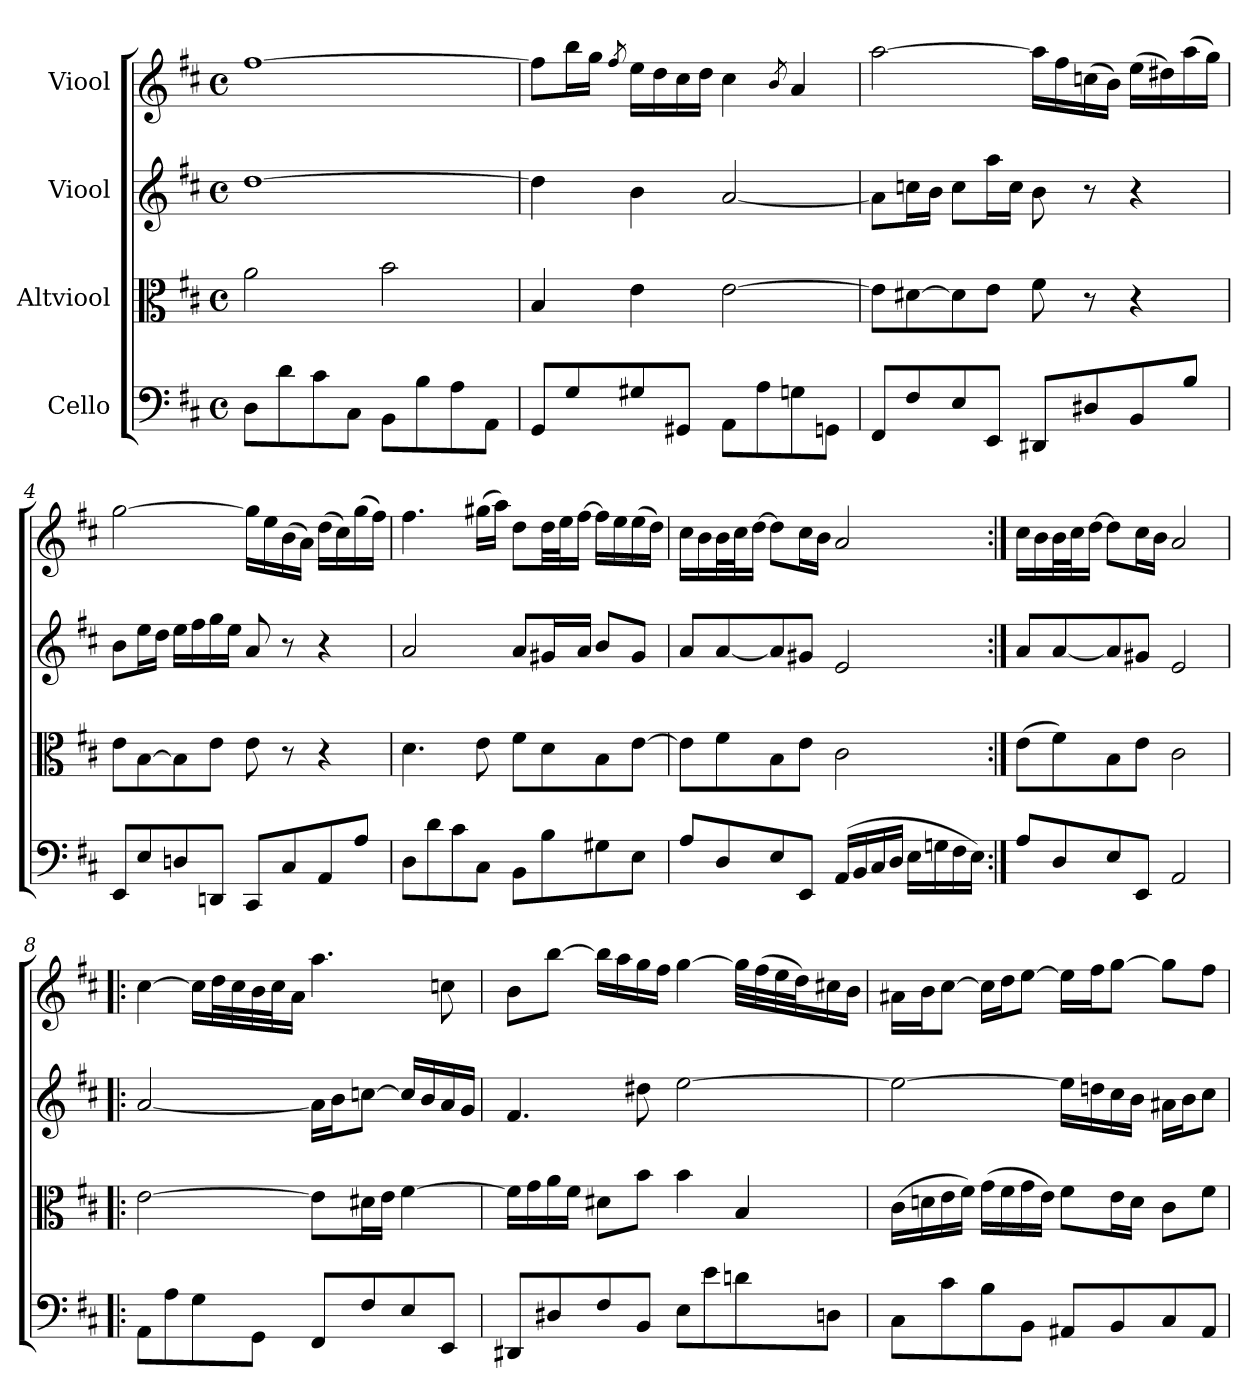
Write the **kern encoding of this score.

**kern	**kern	**kern	**kern
*part4	*part3	*part2	*part1
*staff4	*staff3	*staff2	*staff1
*I"Cello	*I"Altviool	*I"Viool	*I"Viool
*clefF4	*clefC3	*clefG2	*clefG2
*k[f#c#]	*k[f#c#]	*k[f#c#]	*k[f#c#]
*M4/4	*M4/4	*M4/4	*M4/4
*met(c)	*met(c)	*met(c)	*met(c)
*MM30	*MM30	*MM30	*MM30
=1	=1	=1	=1
8D\L	2a\	[1dd	[1ff#
8d\	.	.	.
8c#\	.	.	.
8C#\J	.	.	.
8BB\L	2b\	.	.
8B\	.	.	.
8A\	.	.	.
8AA\J	.	.	.
=2	=2	=2	=2
8GG/L	4B/	4dd\]	8ff#\L]
8G/	.	.	16bb\L
.	.	.	16gg\JJ
.	.	.	8qff#/
8G#X/	4e\	4b\	16ee\LL
.	.	.	16dd\
8GG#X/J	.	.	16cc#\
.	.	.	16dd\JJ
8AA\L	[2e\	[2a/	4cc#\
8A\	.	.	.
.	.	.	8qb/
8Gn\	.	.	4a/
8GGn\J	.	.	.
=3	=3	=3	=3
8FF#/L	8e\L]	8a\L]	[2aa\
8F#/	[8d#X\	16ccn\L	.
.	.	16b\JJ	.
8E/	8d#\]	8cc\L	.
8EE/J	8e\J	16aa\L	.
.	.	16cc\JJ	.
8DD#X/L	8f#\	8b\	16aa\LL]
.	.	.	16ff#\
8D#X/	8r	8r	(16ccn\
.	.	.	16b\JJ)
8BB/	4r	4r	(16ee\LL
.	.	.	16dd#X\)
8B/J	.	.	(16aa\
.	.	.	16gg\JJ)
!!LO:LB:g=z
=4	=4	=4	=4
8EE/L	8e\L	8b\L	[2gg\
8E/	[8B\	16ee\L	.
.	.	16dd\JJ	.
8Dn/	8B\]	16ee\LL	.
.	.	16ff#\	.
8DDn/J	8e\J	16gg\	.
.	.	16ee\JJ	.
8CC#/L	8e\	8a/	16gg\LL]
.	.	.	16ee\
8C#/	8r	8r	(16b\
.	.	.	16a\JJ)
8AA/	4r	4r	(16dd\LL
.	.	.	16cc#\)
8A/J	.	.	(16gg\
.	.	.	16ff#\JJ)
=5	=5	=5	=5
8D\L	4.d\	2a/	4.ff#\
8d\	.	.	.
8c#\	.	.	.
8C#\J	8e\	.	(16gg#X\LL
.	.	.	16aa\JJ)
8BB\L	8f#\L	8a/L	8dd\L
8B\	8d\	16g#X/L	32dd\LL
.	.	.	32ee\J
.	.	16a/JJ	[16ff#\JJ
8G#X\	8B\	8b/L	16ff#\LL]
.	.	.	16ee\
8E\J	[8e\J	8g#/J	(16ee\
.	.	.	16dd\JJ)
!!LO:LB:g=z
=6	=6	=6	=6
8A/L	8e\L]	8a/L	16cc#\LL
.	.	.	16b\
8D/	8f#\	[8a/	32b\L
.	.	.	32cc#\J
.	.	.	[16dd\JJ
8E/	8B\	8a/]	8dd\L]
8EE/J	8e\J	8g#X/J	16cc#\L
.	.	.	16b\JJ
(16AA/LL	2c#\	2e/	2a/
16BB/	.	.	.
16C#/	.	.	.
16D/JJ	.	.	.
16E\LL	.	.	.
16Gn\	.	.	.
16F#\	.	.	.
16E\JJ)	.	.	.
=7:|!	=7:|!	=7:|!	=7:|!
8A/L	(8e\L	8a/L	16cc#\LL
.	.	.	16b\
8D/	8f#\)	[8a/	32b\L
.	.	.	32cc#\J
.	.	.	[16dd\JJ
8E/	8B\	8a/]	8dd\L]
8EE/J	8e\J	8g#X/J	16cc#\L
.	.	.	16b\JJ
2AA/	2c#\	2e/	2a/
!!LO:PB:g=z
=8!|:	=8!|:	=8!|:	=8!|:
8AA\L	[2e\	[2a/	[4cc#\
8A\	.	.	.
8G\	.	.	16cc#\LL]
.	.	.	32dd\L
.	.	.	32cc#\
8GG\J	.	.	32b\
.	.	.	32cc#\J
.	.	.	16a\JJ
8FF#/L	8e\L]	16a\LL]	4.aa\
.	.	16b\J	.
8F#/	16d#X\L	[8ccn\J	.
.	16e\JJ	.	.
8E/	[4f#\	16cc/LL]	.
.	.	16b/	.
8EE/J	.	16a/	8ccn\
.	.	16g/JJ	.
=9	=9	=9	=9
8DD#X/L	16f#\LL]	4.f#/	8b\L
.	16g\	.	.
8D#X/	16a\	.	[8bb\J
.	16f#\JJ	.	.
8F#/	8d#X\L	.	16bb\LL]
.	.	.	16aa\
8BB/J	8b\J	8dd#X\	16gg\
.	.	.	16ff#\JJ
8E\L	4b\	[2ee\	[4gg\
8e\	.	.	.
8dn\	4B/	.	32gg\LLL]
.	.	.	(32ff#\
.	.	.	32ee\
.	.	.	32dd\J)
8Dn\J	.	.	16cc#X\
.	.	.	16b\JJ
!!LO:LB:g=z
=10	=10	=10	=10
8C#\L	(16c#\LL	2ee\_	16a#X\LL
.	16dn\	.	16b\J
8c#\	16e\	.	[8cc#\J
.	16f#\JJ)	.	.
8B\	(16g\LL	.	16cc#\LL]
.	16f#\	.	16dd\J
8BB\J	16g\	.	[8ee\J
.	16e\JJ)	.	.
8AA#X/L	8f#\L	16ee\LL]	16ee\LL]
.	.	16ddn\	16ff#\J
8BB/	16e\L	16cc#\	[8gg\J
.	16d\JJ	16b\JJ	.
8C#/	8c#\L	16a#X\LL	8gg\L]
.	.	16b\J	.
8AA#/J	8f#\J	8cc#\J	8ff#\J
=	=	=	=
*-	*-	*-	*-
